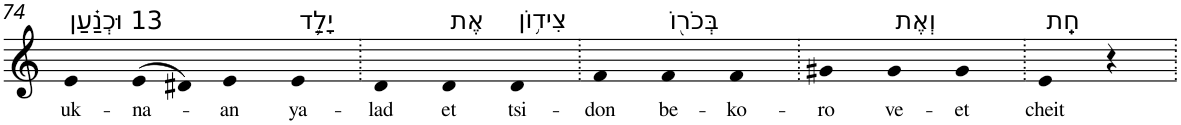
**kern	**text
*part1	*part1
*staff1	*staff1
*I"Piano	*
*I'Pno	*
!!LO:PB:g=z
*clefG2	*
*k[]	*
=74	=74
!LO:TX:a:t=13 וּכְנַ֗עַן	!
!	!LO:LY:b
4e	uk-
!	!LO:LY:b
(>8e	-na-
8d#X)	.
!	!LO:LY:b
4e	-an
!LO:TX:a:t=יָלַ֛ד	!
!	!LO:LY:b
4e	ya-
=75.	=75.
!	!LO:LY:b
4d	-lad
!LO:TX:a:t=אֶת	!
!	!LO:LY:b
4d	et
!LO:TX:a:t=צִיד֥וֹן	!
!	!LO:LY:b
4d	tsi-
=76.	=76.
!	!LO:LY:b
4f	-don
!LO:TX:a:t=בְּכֹר֖וֹ	!
!	!LO:LY:b
4f	be-
!	!LO:LY:b
4f	-ko-
=77.	=77.
!	!LO:LY:b
4g#X	-ro
!LO:TX:a:t=וְאֶת	!
!	!LO:LY:b
4g#	ve-
!	!LO:LY:b
4g#	-et
=78.	=78.
!LO:TX:a:t=חֵֽת	!
!	!LO:LY:b
4e	cheit
4r	.
=.	=.
*-	*-
